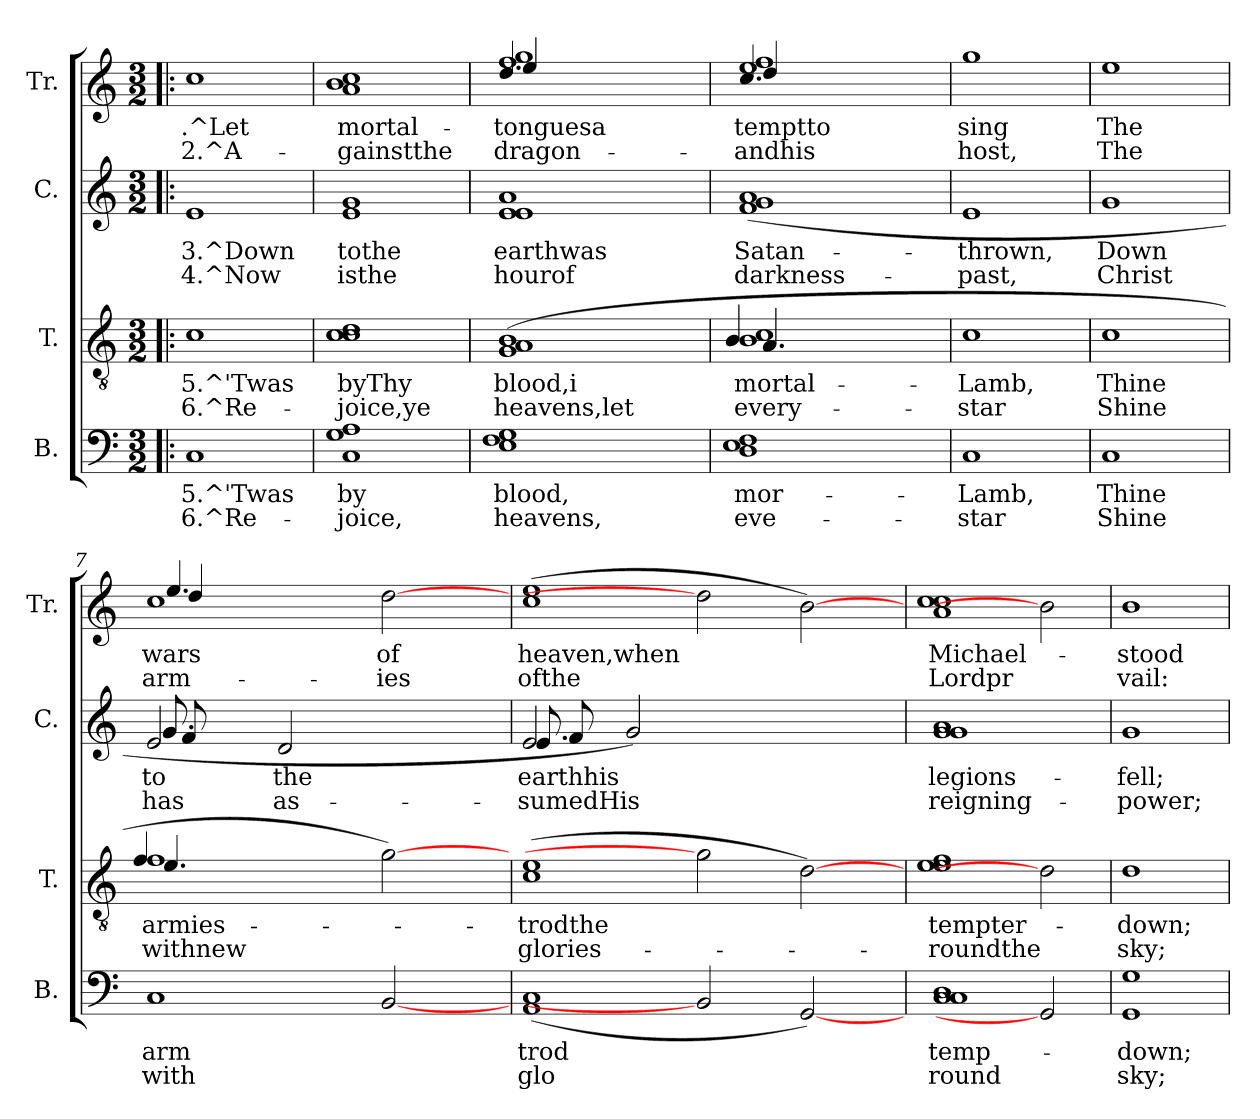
**kern	**text	**text	**kern	**text	**text	**kern	**text	**text	**kern	**text	**text
*part4	*part4	*part4	*part3	*part3	*part3	*part2	*part2	*part2	*part1	*part1	*part1
*staff4	*staff4	*staff4	*staff3	*staff3	*staff3	*staff2	*staff2	*staff2	*staff1	*staff1	*staff1
*I"B.	*	*	*I"T.	*	*	*I"C.	*	*	*I"Tr.	*	*
*I'B.	*	*	*I'T.	*	*	*I'C.	*	*	*I'Tr.	*	*
!!LO:PB:g=z
*stria5	*	*	*stria5	*	*	*stria5	*	*	*stria5	*	*
*clefF4	*	*	*clefGv2	*	*	*clefG2	*	*	*clefG2	*	*
*k[]	*	*	*k[]	*	*	*k[]	*	*	*k[]	*	*
*C:	*	*	*C:	*	*	*C:	*	*	*C:	*	*
*M3/2	*	*	*M3/2	*	*	*M3/2	*	*	*M3/2	*	*
=1!|:	=1!|:	=1!|:	=1!|:	=1!|:	=1!|:	=1!|:	=1!|:	=1!|:	=1!|:	=1!|:	=1!|:
!	!LO:LY:a:rj	!LO:LY:b:rj	!	!LO:LY:b:rj	!LO:LY:b:rj	!	!LO:LY:b:rj	!LO:LY:b:rj	!	!LO:LY:b:rj	!LO:LY:b:rj
1C	5.^'Twas	6.^Re-	1c	5.^'Twas	6.^Re-	1e	3.^Down	4.^Now	1cc<	.^Let	2.^A-
=2	=2	=2	=2	=2	=2	=2	=2	=2	=2	=2	=2
!	!LO:LY:a:rj	!LO:LY:b:rj	!	!LO:LY:b:rj	!LO:LY:b:rj	!	!LO:LY:b:rj	!LO:LY:b:rj	!	!LO:LY:b:rj	!LO:LY:b:rj
(>1G 1C 1A	-by	joice,	(>1d 1c 1c	-byThy	joice,ye	1g 1e	tothe	isthe	(>1cc 1b 1a	-mortal-	-gainstthe
=3	=3	=3	=3	=3	=3	=3	=3	=3	=3	=3	=3
!	!LO:LY:a:rj	!LO:LY:b:rj	!	!LO:LY:b:rj	!LO:LY:b:rj	!	!LO:LY:b:rj	!LO:LY:b:rj	!	!LO:LY:b:rj	!LO:LY:b:rj
*	*	*	*	*	*	*	*	*	*^	*	*
*	*	*	*	*	*	*	*	*	*	*^	*	*
(>1G 1F 1E	blood,	heavens,	(>1B 1A 1G	blood,i	heavens,let	(<1a 1e 1e	earthwas	hourof	(>1ff 1gg	4.dd/)	4ee/	tonguesa	dragon-
.	.	.	.	.	.	.	.	.	.	.	2.ryy	.	.
.	.	.	.	.	.	.	.	.	.	2ryy	.	.	.
.	.	.	.	.	.	.	.	.	.	8ryy	.	.	.
=4	=4	=4	=4	=4	=4	=4	=4	=4	=4	=4	=4	=4	=4
!	!LO:LY:a:rj	!LO:LY:b:rj	!	!LO:LY:b:rj	!LO:LY:b:rj	!	!LO:LY:b:rj	!LO:LY:b:rj	!	!	!	!LO:LY:b:rj	!LO:LY:b:rj
*	*	*	*^	*	*	*	*	*	*	*	*	*	*
*	*	*	*	*^	*	*	*	*	*	*	*	*	*	*
(>1F 1E 1D	mor-	-eve-	(>1c 1B	4.A/)	4B/	mortal-	-every-	(<1a 1g 1f	Satan-	-darkness-	(>1ee 1ff	4.cc/)	4dd/	-temptto	andhis
.	.	.	.	.	2.ryy	.	.	.	.	.	.	.	2.ryy	.	.
.	.	.	.	2ryy	.	.	.	.	.	.	.	2ryy	.	.	.
.	.	.	.	8ryy	.	.	.	.	.	.	.	8ryy	.	.	.
*	*	*	*	*v	*v	*	*	*	*	*	*	*v	*v	*	*
=5	=5	=5	=5	=5	=5	=5	=5	=5	=5	=5	=5	=5	=5
!	!LO:LY:a:rj	!LO:LY:b:rj	!	!	!LO:LY:b:rj	!LO:LY:b:rj	!	!LO:LY:b:rj	!LO:LY:b:rj	!	!	!LO:LY:b:rj	!LO:LY:b:rj
*	*	*	*v	*v	*	*	*	*	*	*v	*v	*	*
1C	-Lamb,	star	1c	-Lamb,	star	1e	-thrown,	past,	1gg	sing	host,
=6	=6	=6	=6	=6	=6	=6	=6	=6	=6	=6	=6
!	!LO:LY:a:rj	!LO:LY:b:rj	!	!LO:LY:b:rj	!LO:LY:b:rj	!	!LO:LY:b:rj	!LO:LY:b:rj	!	!LO:LY:b:rj	!LO:LY:b:rj
1C	Thine	Shine	1c	Thine	Shine	1g	Down	Christ	1ee	The	The
=7	=7	=7	=7	=7	=7	=7	=7	=7	=7	=7	=7
!	!LO:LY:a:rj	!LO:LY:b:rj	!	!LO:LY:b:rj	!LO:LY:b:rj	!	!LO:LY:b:rj	!LO:LY:b:rj	!	!LO:LY:b:rj	!LO:LY:b:rj
*	*	*	*^	*	*	*^	*	*	*^	*	*
*	*	*	*	*^	*	*	*	*^	*	*	*	*^	*	*
1C	arm-	-with	1f	(>4.e/	4f/	armies-	-withnew	(<2e/	8.g/)	8f/	to	has	(>1cc	4.ee/)	4dd/	wars	arm-
.	.	.	.	.	.	.	.	.	.	2ryy	.	.	.	.	.	.	.
.	.	.	.	.	.	.	.	.	2ryy	.	.	.	.	.	.	.	.
.	.	.	.	.	1ryy	.	.	.	.	.	.	.	.	.	1ryy	.	.
.	.	.	.	1ryy	.	.	.	.	.	.	.	.	.	1ryy	.	.	.
!	!	!	!	!	!	!	!	!	!	!	!LO:LY:b:rj	!LO:LY:b:rj	!	!	!	!	!
.	.	.	.	.	.	.	.	2d/	.	.	the	as-	.	.	.	.	.
.	.	.	.	.	.	.	.	.	.	2..ryy	.	.	.	.	.	.	.
.	.	.	.	.	.	.	.	.	2ryy	.	.	.	.	.	.	.	.
!	!LO:LY:a:rj	!LO:LY:b:rj	!	!	!	!LO:LY:b:rj	!LO:LY:b:rj	!	!	!	!	!	!	!	!	!LO:LY:b:rj	!LO:LY:b:rj
[2BB	-	-	[2g)	.	.	.	.	2ryy	.	.	.	.	[2dd	.	.	-of	ies
.	.	.	.	.	.	.	.	.	4ryy	.	.	.	.	.	.	.	.
.	.	.	.	.	4ryy	.	.	.	.	.	.	.	.	.	4ryy	.	.
.	.	.	.	8ryy	.	.	.	.	.	.	.	.	.	8ryy	.	.	.
.	.	.	.	.	.	.	.	.	16ryy	.	.	.	.	.	.	.	.
*	*	*	*v	*v	*v	*	*	*	*	*	*	*	*v	*v	*v	*	*
=8	=8	=8	=8	=8	=8	=8	=8	=8	=8	=8	=8	=8	=8
!	!LO:LY:a:rj	!LO:LY:b:rj	!	!LO:LY:b:rj	!LO:LY:b:rj	!	!	!	!LO:LY:b:rj	!LO:LY:b:rj	!	!LO:LY:b:rj	!LO:LY:b:rj
(<1AA 1C	trod	glo-	(>1e 1c	trodthe	glories-	2e/	(<8.e/	8f/	-earthhis	sumedHis	(>1cc 1ee	heaven,when	ofthe
.	.	.	.	.	.	.	.	1ryy	.	.	.	.	.
.	.	.	.	.	.	.	1ryy	.	.	.	.	.	.
!	!	!	!	!	!	!	!	!	!LO:LY:b:rj	!LO:LY:b:rj	!	!	!
.	.	.	.	.	.	2g/)	.	.	.	.	.	.	.
2BB]	.	.	2g]	.	.	1ryy	.	.	.	.	2dd]	.	.
.	.	.	.	.	.	.	.	2..ryy	.	.	.	.	.
.	.	.	.	.	.	.	2ryy	.	.	.	.	.	.
!	!LO:LY:a:rj	!LO:LY:b:rj	!	!LO:LY:b:rj	!LO:LY:b:rj	!	!	!	!	!	!	!LO:LY:b:rj	!LO:LY:b:rj
[2GG)	-	-	[2d)	-	.	.	.	.	.	.	[2b)	.	.
.	.	.	.	.	.	.	4ryy	.	.	.	.	.	.
.	.	.	.	.	.	.	16ryy	.	.	.	.	.	.
*	*	*	*	*	*	*	*v	*v	*	*	*	*	*
=9	=9	=9	=9	=9	=9	=9	=9	=9	=9	=9	=9	=9
!	!LO:LY:a:rj	!LO:LY:b:rj	!	!LO:LY:b:rj	!LO:LY:b:rj	!	!	!LO:LY:b:rj	!LO:LY:b:rj	!	!LO:LY:b:rj	!LO:LY:b:rj
*	*	*	*	*	*	*v	*v	*	*	*	*	*
(>1D 1C 1C	-temp-	-round	(>1f 1e 1e	tempter-	-roundthe	(<1a 1g 1g	legions-	-reigning-	(>1cc 1a 1cc	Michael-	-Lordpr
2GG]	.	.	2d]	.	.	2ryy	.	.	2b]	.	.
=10	=10	=10	=10	=10	=10	=10	=10	=10	=10	=10	=10
!	!LO:LY:a:rj	!LO:LY:b:rj	!	!LO:LY:b:rj	!LO:LY:b:rj	!	!LO:LY:b:rj	!LO:LY:b:rj	!	!LO:LY:b:rj	!LO:LY:b:rj
1G 1GG	down;	sky;	1d	down;	sky;	1g	-fell;	power;	1b	stood	vail:
=	=	=	=	=	=	=	=	=	=	=	=
*-	*-	*-	*-	*-	*-	*-	*-	*-	*-	*-	*-
